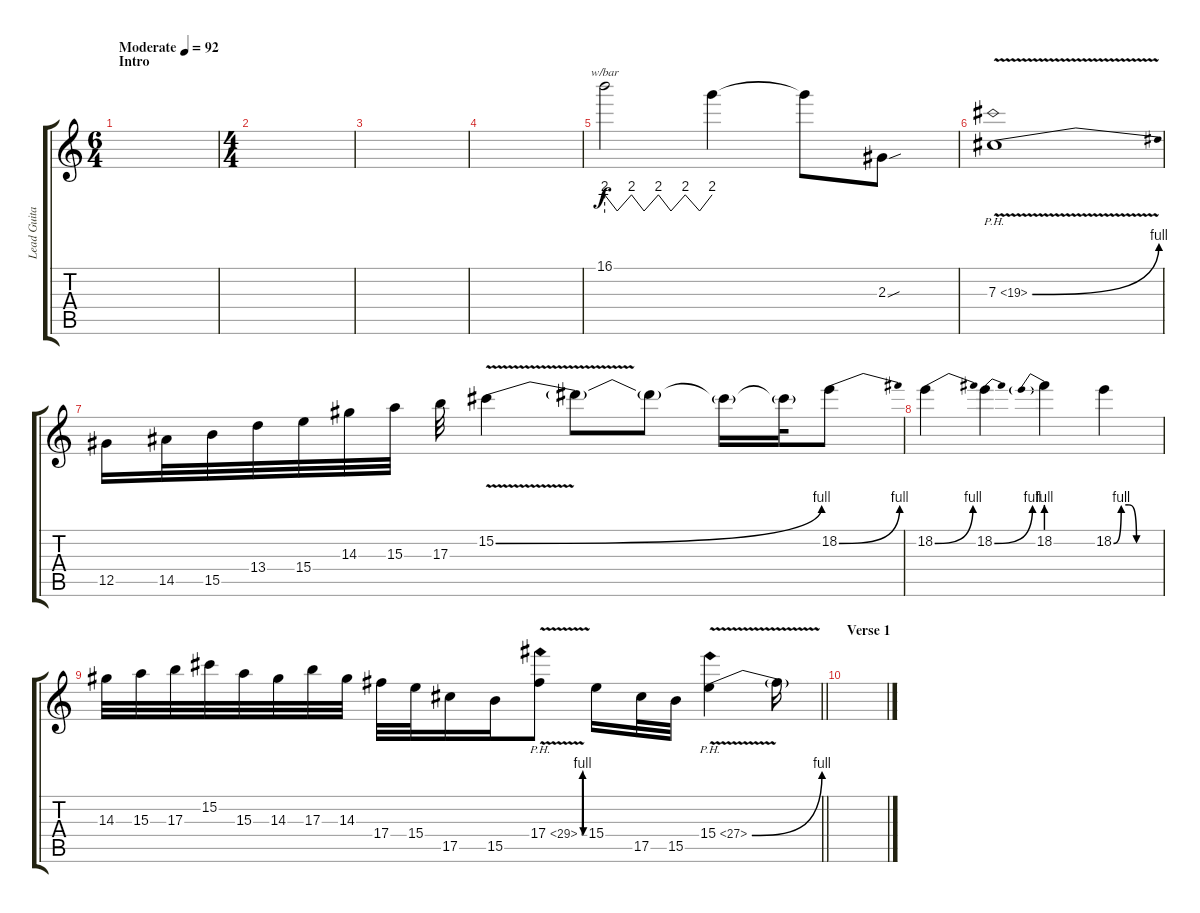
\track ("Lead Guitar" "Lead Guita") {instrument distortionguitar}
\staff {score tabs}
\tuning (Eb4 Bb3 Gb3 Db3 Ab2 Db2) {hide}
\ts (6 4)
\section ("" "Intro")
\tempo (92 "Moderate")
\clef g2
\ks c
|
\ts (4 4)
|
|
|
16.1.2{tbe (custom default 0 8 7 0 15 8 22 0 30 8 37 0 45 8 53 0 60 8) volume 6} 16.1{t}.4 16.1{t}.8 2.3{sou}.8{volume 14} |
7.3{be (bend 0 0 60 4) ph 12 v}.1 |
12.5.16 14.5.32 15.5.32 13.4.32 15.4.32 14.3.32 15.3.32 17.3.32 15.2{be (bend 0 0 60 4) v}.4 15.2{t}.8 15.2{t}.8 15.2{t}.16 15.2{t}.32 18.2{be (bend 0 0 60 4)}.8 |
18.2{be (bend 0 0 60 4)}.4 18.2{be (bend 0 0 60 4)}.4 18.2{be (prebend 0 4 60 4)}.4 18.2{be (custom 0 0 10 4 20 4 30 0 60 0)}.4 |
\barLineRight lightlight
14.3.32 15.3.32 17.3.32 15.2.32 15.3.32 14.3.32 17.3.32 14.3.32 17.4.32 15.4.32 17.5.16 15.5.16 17.4{be (custom 0 0 10 4 20 4 30 0 60 0) ph 12 v}.8 15.4.16 17.5.32 15.5.32 15.4{be (bend 0 0 60 4) ph 12 v}.4 15.4{t}.16 |
\section ("" "Verse 1")
